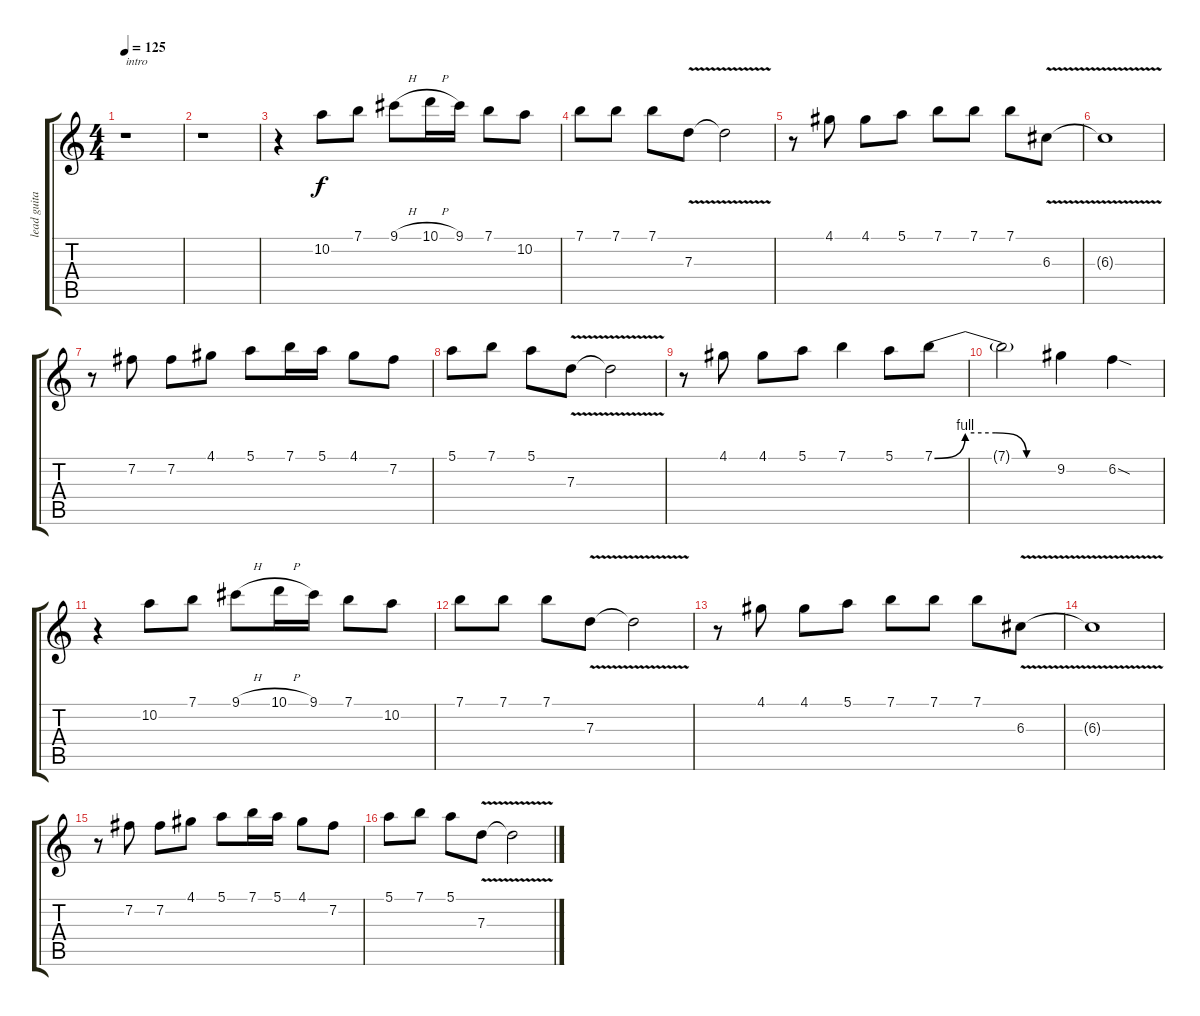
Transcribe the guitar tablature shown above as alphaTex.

\track ("lead guitar" "lead guita") {instrument distortionguitar}
\staff {score tabs}
\tuning (E4 B3 G3 D3 A2 E2) {hide}
\ts (4 4)
\tempo 125
\clef g2
\ks c
r.1{txt "intro" dy f instrument distortionguitar} |
r.1 |
r.4 10.2.8 7.1.8 9.1{h}.8 10.1{h}.16 9.1.16 7.1.8 10.2.8 |
7.1.8 7.1.8 7.1.8 7.3{v}.8 7.3{t}.2 |
r.8 4.1.8 4.1.8 5.1.8 7.1.8 7.1.8 7.1.8 6.3{v}.8 |
6.3{t}.1 |
r.8 7.2.8 7.2.8 4.1.8 5.1.8 7.1.16 5.1.16 4.1.8 7.2.8 |
5.1.8 7.1.8 5.1.8 7.3{v}.8 7.3{t}.2 |
r.8 4.1.8 4.1.8 5.1.8 7.1.4 5.1.8 7.1{be (custom 0 0 15 4 30 4 45 0 60 0)}.8 |
7.1{t}.2 9.2.4 6.2{sod}.4 |
r.4 10.2.8 7.1.8 9.1{h}.8 10.1{h}.16 9.1.16 7.1.8 10.2.8 |
7.1.8 7.1.8 7.1.8 7.3{v}.8 7.3{t}.2 |
r.8 4.1.8 4.1.8 5.1.8 7.1.8 7.1.8 7.1.8 6.3{v}.8 |
6.3{t}.1 |
r.8 7.2.8 7.2.8 4.1.8 5.1.8 7.1.16 5.1.16 4.1.8 7.2.8 |
5.1.8 7.1.8 5.1.8 7.3{v}.8 7.3{t}.2
